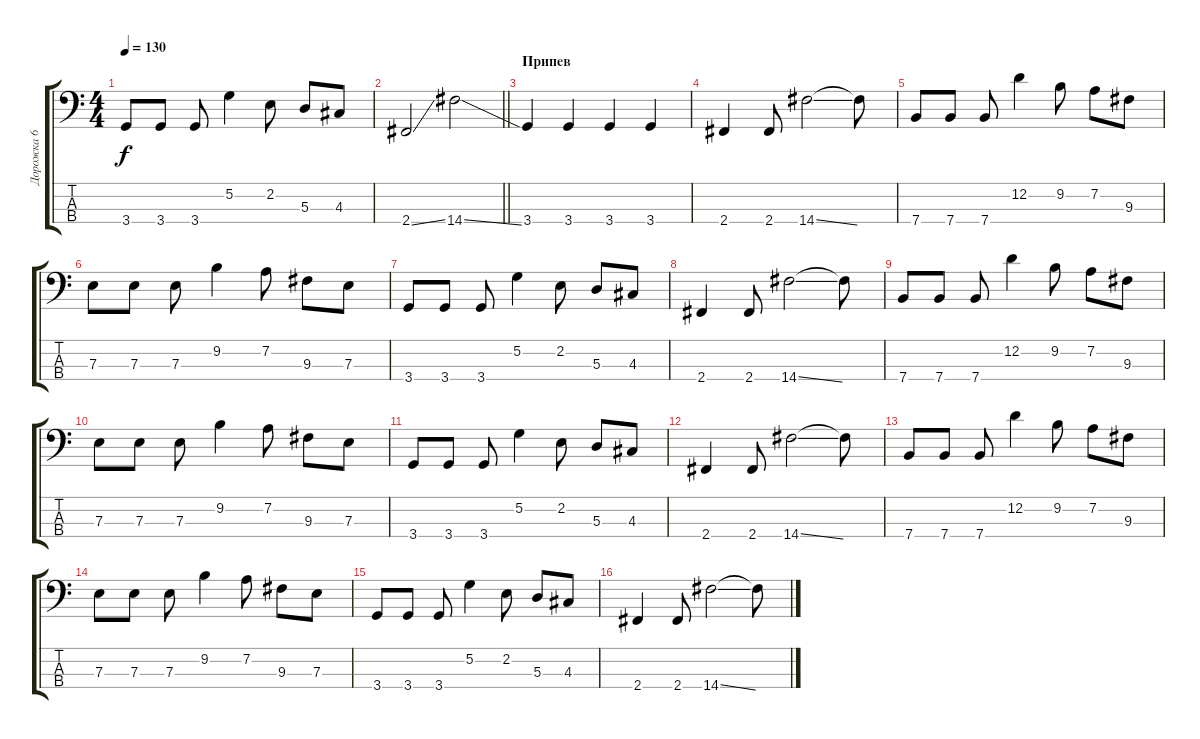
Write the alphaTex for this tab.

\track ("Дорожка 6" "Дорожка 6") {instrument electricbassfinger}
\staff {score tabs}
\tuning (G2 D2 A1 E1) {hide}
\ts (4 4)
\tempo 130
\clef f4
\ks c
3.4.8{dy f} 3.4.8 3.4.8 5.2.4 2.2.8 5.3.8 4.3.8 |
\barLineRight lightlight
2.4{ss}.2 14.4{ss}.2 |
\section ("" "Припев")
3.4.4 3.4.4 3.4.4 3.4.4 |
2.4.4 2.4.8 14.4{ss}.2 14.4{t}.8 |
7.4.8 7.4.8 7.4.8 12.2.4 9.2.8 7.2.8 9.3.8 |
7.3.8 7.3.8 7.3.8 9.2.4 7.2.8 9.3.8 7.3.8 |
3.4.8 3.4.8 3.4.8 5.2.4 2.2.8 5.3.8 4.3.8 |
2.4.4 2.4.8 14.4{ss}.2 14.4{t}.8 |
7.4.8 7.4.8 7.4.8 12.2.4 9.2.8 7.2.8 9.3.8 |
7.3.8 7.3.8 7.3.8 9.2.4 7.2.8 9.3.8 7.3.8 |
3.4.8 3.4.8 3.4.8 5.2.4 2.2.8 5.3.8 4.3.8 |
2.4.4 2.4.8 14.4{ss}.2 14.4{t}.8 |
7.4.8 7.4.8 7.4.8 12.2.4 9.2.8 7.2.8 9.3.8 |
7.3.8 7.3.8 7.3.8 9.2.4 7.2.8 9.3.8 7.3.8 |
3.4.8 3.4.8 3.4.8 5.2.4 2.2.8 5.3.8 4.3.8 |
2.4.4 2.4.8 14.4{ss}.2 14.4{t}.8
